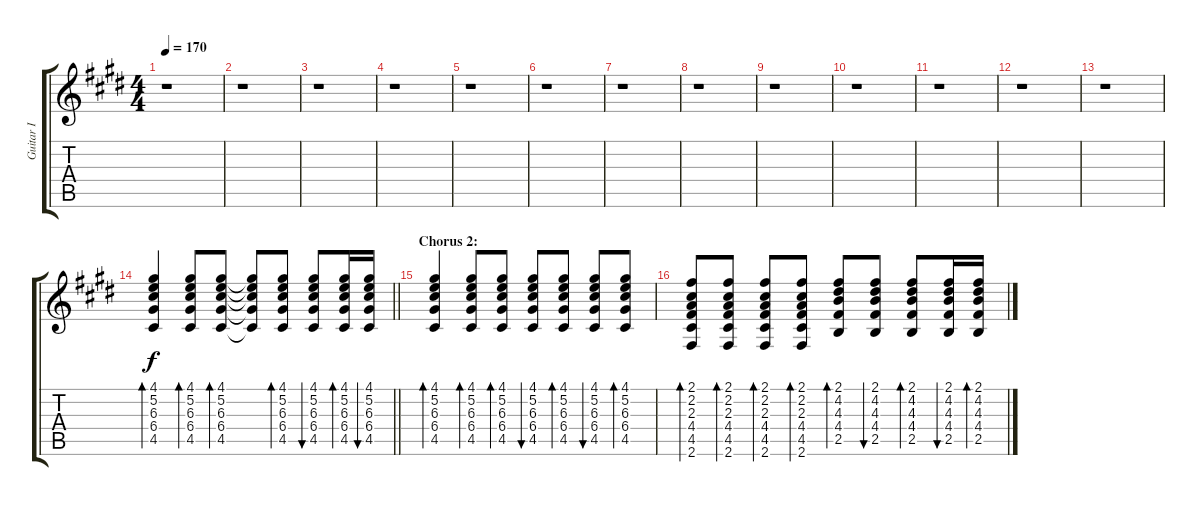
\track ("Guitar I" "Guitar I") {instrument acousticguitarnylon}
\staff {score tabs}
\tuning (E4 B3 G3 D3 A2 E2) {hide}
\ts (4 4)
\tempo 170
\clef g2
\ks c#minor
r.1{dy f} |
r.1 |
r.1 |
r.1 |
r.1 |
r.1 |
r.1 |
r.1 |
r.1 |
r.1 |
r.1 |
r.1 |
r.1 |
\barLineRight lightlight
(4.1 5.2 6.3 6.4 4.5).4{bd 120 volume 8 balance 13} (4.1 5.2 6.3 6.4 4.5).8{bd 120} (4.1 5.2 6.3 6.4 4.5).8{bd 120} (4.1{t} 5.2{t} 6.3{t} 6.4{t} 4.5{t}).8 (4.1 5.2 6.3 6.4 4.5).8{bd 120} (4.1 5.2 6.3 6.4 4.5).8{bu 120} (4.1 5.2 6.3 6.4 4.5).16{bd 60} (4.1 5.2 6.3 6.4 4.5).16{bu 60} |
\section ("" "Chorus 2:")
(4.1 5.2 6.3 6.4 4.5).4{bd 240} (4.1 5.2 6.3 6.4 4.5).8{bd 120} (4.1 5.2 6.3 6.4 4.5).8{bd 120} (4.1 5.2 6.3 6.4 4.5).8{bu 120} (4.1 5.2 6.3 6.4 4.5).8{bd 120} (4.1 5.2 6.3 6.4 4.5).8{bu 60} (4.1 5.2 6.3 6.4 4.5).8{bd 120} |
(2.1 2.2 2.3 4.4 4.5 2.6).8{bd 60} (2.1 2.2 2.3 4.4 4.5 2.6).8{bd 60} (2.1 2.2 2.3 4.4 4.5 2.6).8{bd 60} (2.1 2.2 2.3 4.4 4.5 2.6).8{bd 60} (2.1 4.2 4.3 4.4 2.5).8{bd 60} (2.1 4.2 4.3 4.4 2.5).8{bu 60} (2.1 4.2 4.3 4.4 2.5).8{bd 60} (2.1 4.2 4.3 4.4 2.5).16{bu 60} (2.1 4.2 4.3 4.4 2.5).16{bd 60}
